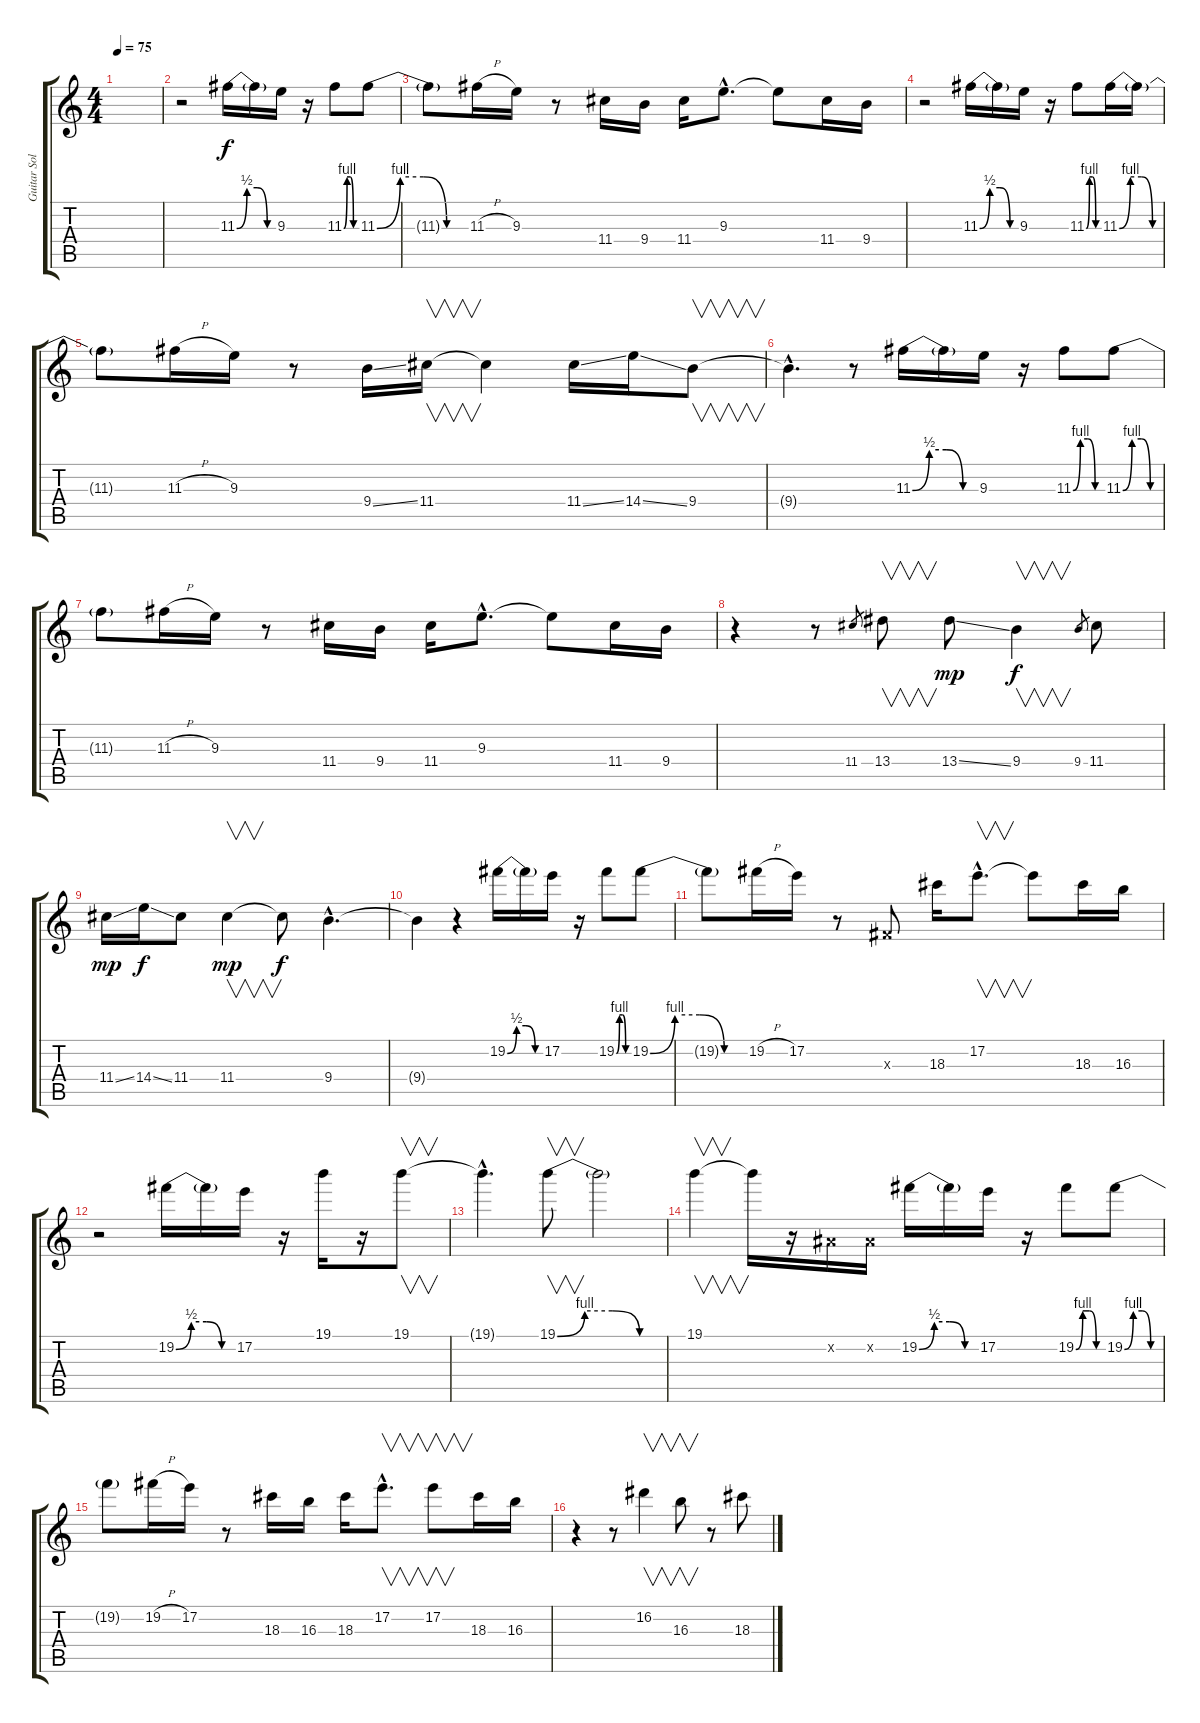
\track ("Guitar Solo" "Guitar Sol") {instrument distortionguitar}
\staff {score tabs}
\tuning (E4 B3 G3 D3 A2 E2) {hide}
\ts (4 4)
\tempo 75
\clef g2
\ks c
|
r.2 11.3{be (custom 0 0 15 2 30 2 45 0 60 0)}.16 11.3{t}.16 9.3.16 r.16 11.3{be (custom 0 0 15 4 30 4 45 0 60 0)}.8 11.3{be (custom 0 0 15 4 30 4 45 0 60 0)}.8 |
11.3{t}.8 11.3{h}.16 9.3.16 r.8 11.4.16 9.4.16 11.4.16 9.3{hac}.8{d} 9.3{t}.8 11.4.16 9.4.16 |
r.2 11.3{be (custom 0 0 15 2 30 2 45 0 60 0)}.16 11.3{t}.16 9.3.16 r.16 11.3{be (custom 0 0 15 4 30 4 45 0 60 0)}.8 11.3{be (custom 0 0 15 4 30 4 45 0 60 0)}.16 11.3{t}.16 |
11.3{t}.8 11.3{h}.16 9.3.16 r.8 9.4{ss}.16 11.4.16{v} 11.4{t}.4 11.4{ss}.16 14.4{ss}.16 9.4.8{v} |
9.4{hac t}.4{d} r.8 11.3{be (custom 0 0 15 2 30 2 45 0 60 0)}.16 11.3{t}.16 9.3.16 r.16 11.3{be (custom 0 0 15 4 30 4 45 0 60 0)}.8 11.3{be (custom 0 0 15 4 30 4 45 0 60 0)}.8 |
11.3{t}.8 11.3{h}.16 9.3.16 r.8 11.4.16 9.4.16 11.4.16 9.3{hac}.8{d} 9.3{t}.8 11.4.16 9.4.16 |
r.4 r.8 11.4.8{gr} 13.4.8{v} 13.4{ss}.8{dy mp} 9.4.4{v dy f} 9.4.8{gr} 11.4.8 |
11.4{ss}.16{dy mp} 14.4{ss}.16{dy f} 11.4.8 11.4.4{v dy mp} 11.4{t}.8{dy f} 9.4{hac}.4{d} |
9.4{t}.4 r.4 19.2{be (custom 0 0 15 2 30 2 45 0 60 0)}.16 19.2{t}.16 17.2.16 r.16 19.2{be (custom 0 0 15 4 30 4 45 0 60 0)}.8 19.2{be (custom 0 0 15 4 30 4 45 0 60 0)}.8 |
19.2{t}.8 19.2{h}.16 17.2.16 r.8 -1.3{x}.8 18.3.16 17.2{hac}.8{v d} 17.2{t}.8 18.3.16 16.3.16 |
r.2 19.2{be (custom 0 0 15 2 30 2 45 0 60 0)}.16 19.2{t}.16 17.2.16 r.16 19.1.16 r.16 19.1.8{v} |
19.1{hac t}.4{d} 19.1{be (custom 0 0 15 4 30 4 45 0 60 0)}.8{v} 19.1{t}.2 |
19.1.4{v} 19.1{t}.16 r.16 -1.2{x}.16 -1.2{x}.16 19.2{be (custom 0 0 15 2 30 2 45 0 60 0)}.16 19.2{t}.16 17.2.16 r.16 19.2{be (custom 0 0 15 4 30 4 45 0 60 0)}.8 19.2{be (custom 0 0 15 4 30 4 45 0 60 0)}.8 |
19.2{t}.8 19.2{h}.16 17.2.16 r.8 18.3.16 16.3.16 18.3.16 17.2{hac}.8{v d} 17.2.8{v} 18.3.16 16.3.16 |
r.4 r.8 16.2.4{v} 16.3.8{v} r.8 18.3.8
